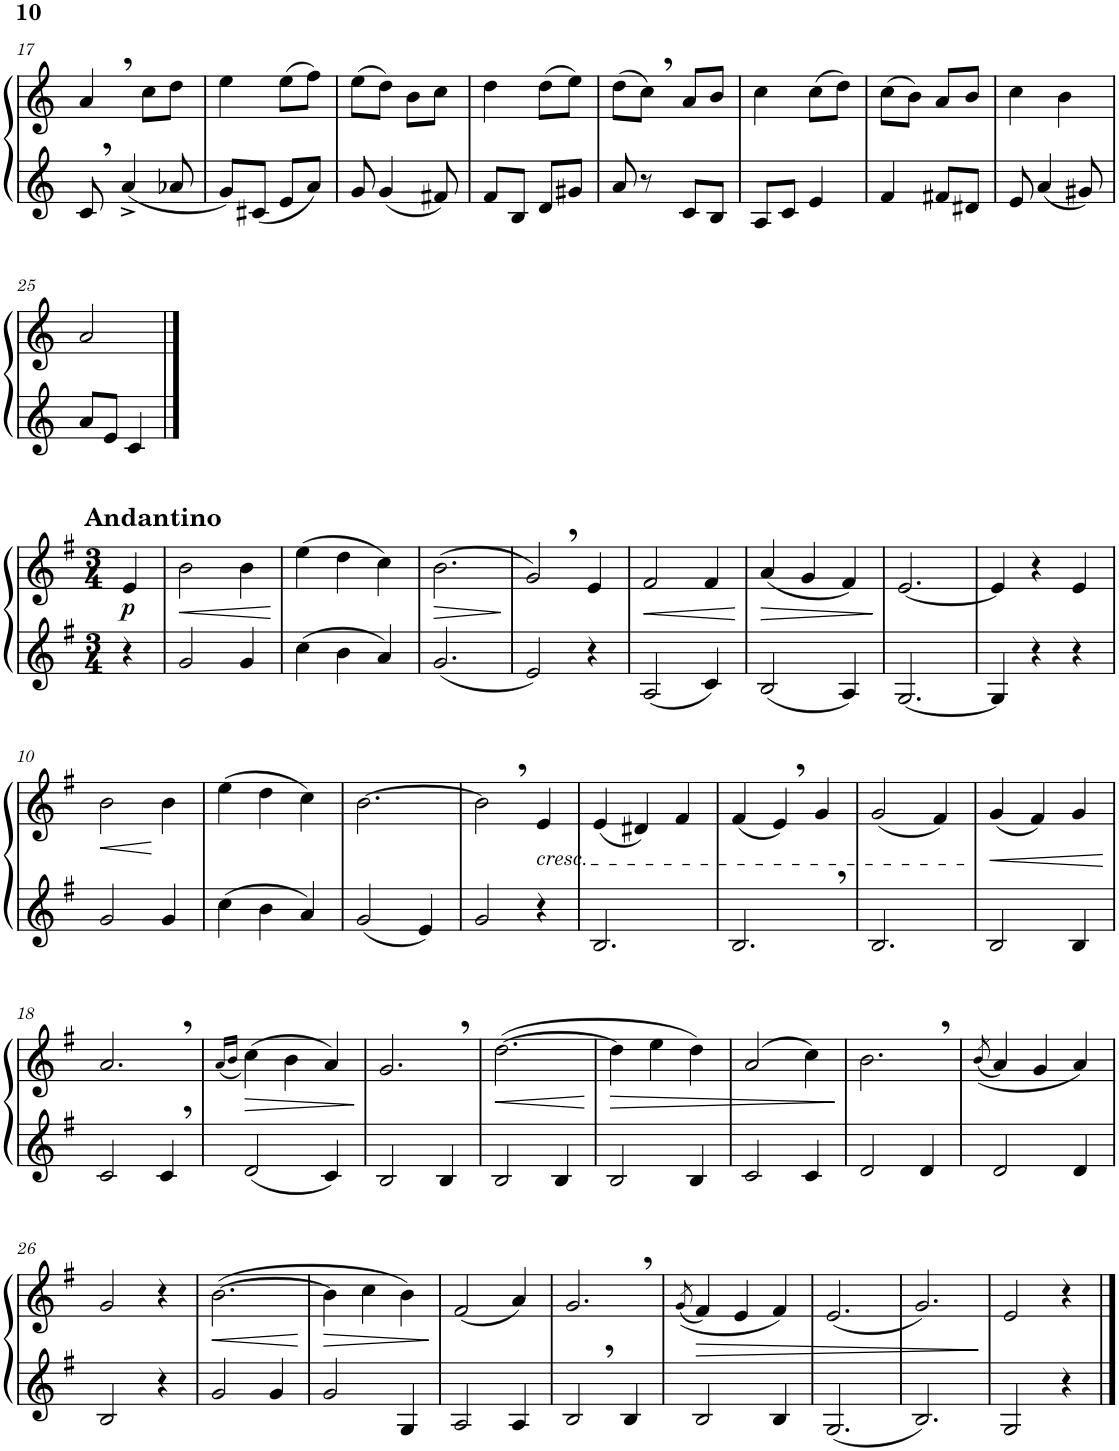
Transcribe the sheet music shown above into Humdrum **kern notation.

**kern	**kern	**dynam
*part2	*part1	*part1
*staff2	*staff1	*staff1
*I"Bb Trumpet	*I"Bb Trumpet	*
*I'Tpt	*I'Tpt	*
!!LO:PB:g=z
*clefG2	*clefG2	*
*Trd1c2	*Trd1c2	*
*k[]	*k[]	*
*M2/4	*M2/4	*
=17	=17	=17
8c,/	4a,/	.
(4a^/	.	.
.	8cc\L	.
8a-X/	8dd\J	.
=18	=18	=18
8g/L)	4ee\	.
(8c#X/J	.	.
8e/L	(8ee\L	.
8a/J)	8ff\J)	.
=19	=19	=19
8g/	(8ee\L	.
(4g/	8dd\J)	.
.	8b\L	.
8f#X/)	8cc\J	.
=20	=20	=20
8f/L	4dd\	.
8B/J	.	.
8d/L	(8dd\L	.
8g#X/J	8ee\J)	.
=21	=21	=21
8a/	(8dd\L	.
8r	8cc,\J)	.
8c/L	8a/L	.
8B/J	8b/J	.
=22	=22	=22
8A/L	4cc\	.
8c/J	.	.
4e/	(8cc\L	.
.	8dd\J)	.
=23	=23	=23
4f/	(8cc\L	.
.	8b\J)	.
8f#X/L	8a/L	.
8d#X/J	8b/J	.
=24	=24	=24
8e/	4cc\	.
(4a/	.	.
.	4b\	.
8g#X/)	.	.
!!LO:LB:g=z
=25	=25	=25
8a/L	2a/	.
8e/J	.	.
4c/	.	.
!!LO:LB:g=z
==1	==1	==1
*k[f#]	*k[f#]	*
*M3/4	*M3/4	*
!	!LO:TX:a:B:t=Andantino	!
!	!	!LO:DY:b
4r	4e/	p
=2	=2	=2
!	!	!LO:HP:b
2g/	2b\	<
4g/	4b\	.
.	.	[
=3	=3	=3
(4cc\	(4ee\	.
4b\	4dd\	.
4a/)	4cc\)	.
=4	=4	=4
!	!	!LO:HP:b
(2.g/	(2.b\	>
.	.	]
=5	=5	=5
2e/)	2g,/)	.
4r	4e/	.
=6	=6	=6
!	!	!LO:HP:b
(2A/	2f#/	<
4c/)	4f#/	.
.	.	[
=7	=7	=7
!	!	!LO:HP:b
(2B/	(4a/	>
.	4g/	.
4A/)	4f#/)	.
.	.	]
=8	=8	=8
[2.G/	[2.e/	.
=9	=9	=9
4G/]	4e/]	.
4r	4r	.
4r	4e/	.
!!LO:LB:g=z
=10	=10	=10
!	!	!LO:HP:b
2g/	2b\	<
4g/	4b\	[
=11	=11	=11
(4cc\	(4ee\	.
4b\	4dd\	.
4a/)	4cc\)	.
=12	=12	=12
(2g/	[2.b\	.
4e/)	.	.
=13	=13	=13
2g/	2b,\]	.
!	!LO:TX:b:i:t=cresc.	!
4r	4e/	.
=14	=14	=14
2.B/	(4e/	.
.	4d#X/)	.
.	4f#/	.
=15	=15	=15
2.B,/	(4f#/	.
.	4e,/)	.
.	4g/	.
=16	=16	=16
2.B/	(2g/	.
.	4f#/)	.
=17	=17	=17
!	!	!LO:HP:b
2B/	(4g/	<
.	4f#/)	.
4B/	4g/	.
.	.	[
!!LO:LB:g=z
=18	=18	=18
2c/	2.a,/	.
4c,/	.	.
=19	=19	=19
.	(16qa/LL	.
.	16qb/JJ	.
(2d/	(4cc\)	.
.	4b\	.
4c/)	4a/)	.
=20	=20	=20
2B/	2.g,/	.
4B/	.	.
=21	=21	=21
!	!	!LO:HP:b
2B/	([2.dd\	<
4B/	.	.
.	.	[
=22	=22	=22
!	!	!LO:HP:b
2B/	4dd\]	>
.	4ee\	.
4B/	4dd\)	.
=23	=23	=23
2c/	(2a/	.
4c/	4cc\)	.
.	.	]
=24	=24	=24
2d/	2.b,\	.
4d/	.	.
=25	=25	=25
.	((8qb/	.
2d/	4a/)	.
.	4g/	.
4d/	4a/)	.
!!LO:LB:g=z
=26	=26	=26
2B/	2g/	.
4r	4r	.
=27	=27	=27
!	!	!LO:HP:b
2g/	([2.b\	<
4g/	.	.
.	.	[
=28	=28	=28
!	!	!LO:HP:b
2g/	4b\]	>
.	4cc\	.
4G/	4b\)	.
.	.	]
=29	=29	=29
2A/	(2f#/	.
4A/	4a/)	.
=30	=30	=30
2B,/	2.g,/	.
4B/	.	.
=31	=31	=31
.	((8qg/	.
2B/	4f#/)	.
.	4e/	.
4B/	4f#/)	.
=32	=32	=32
(2.G/	(2.e/	.
=33	=33	=33
2.B/)	2.g/)	.
=34	=34	=34
2G/	2e/	.
4r	4r	.
==	==	==
*-	*-	*-
